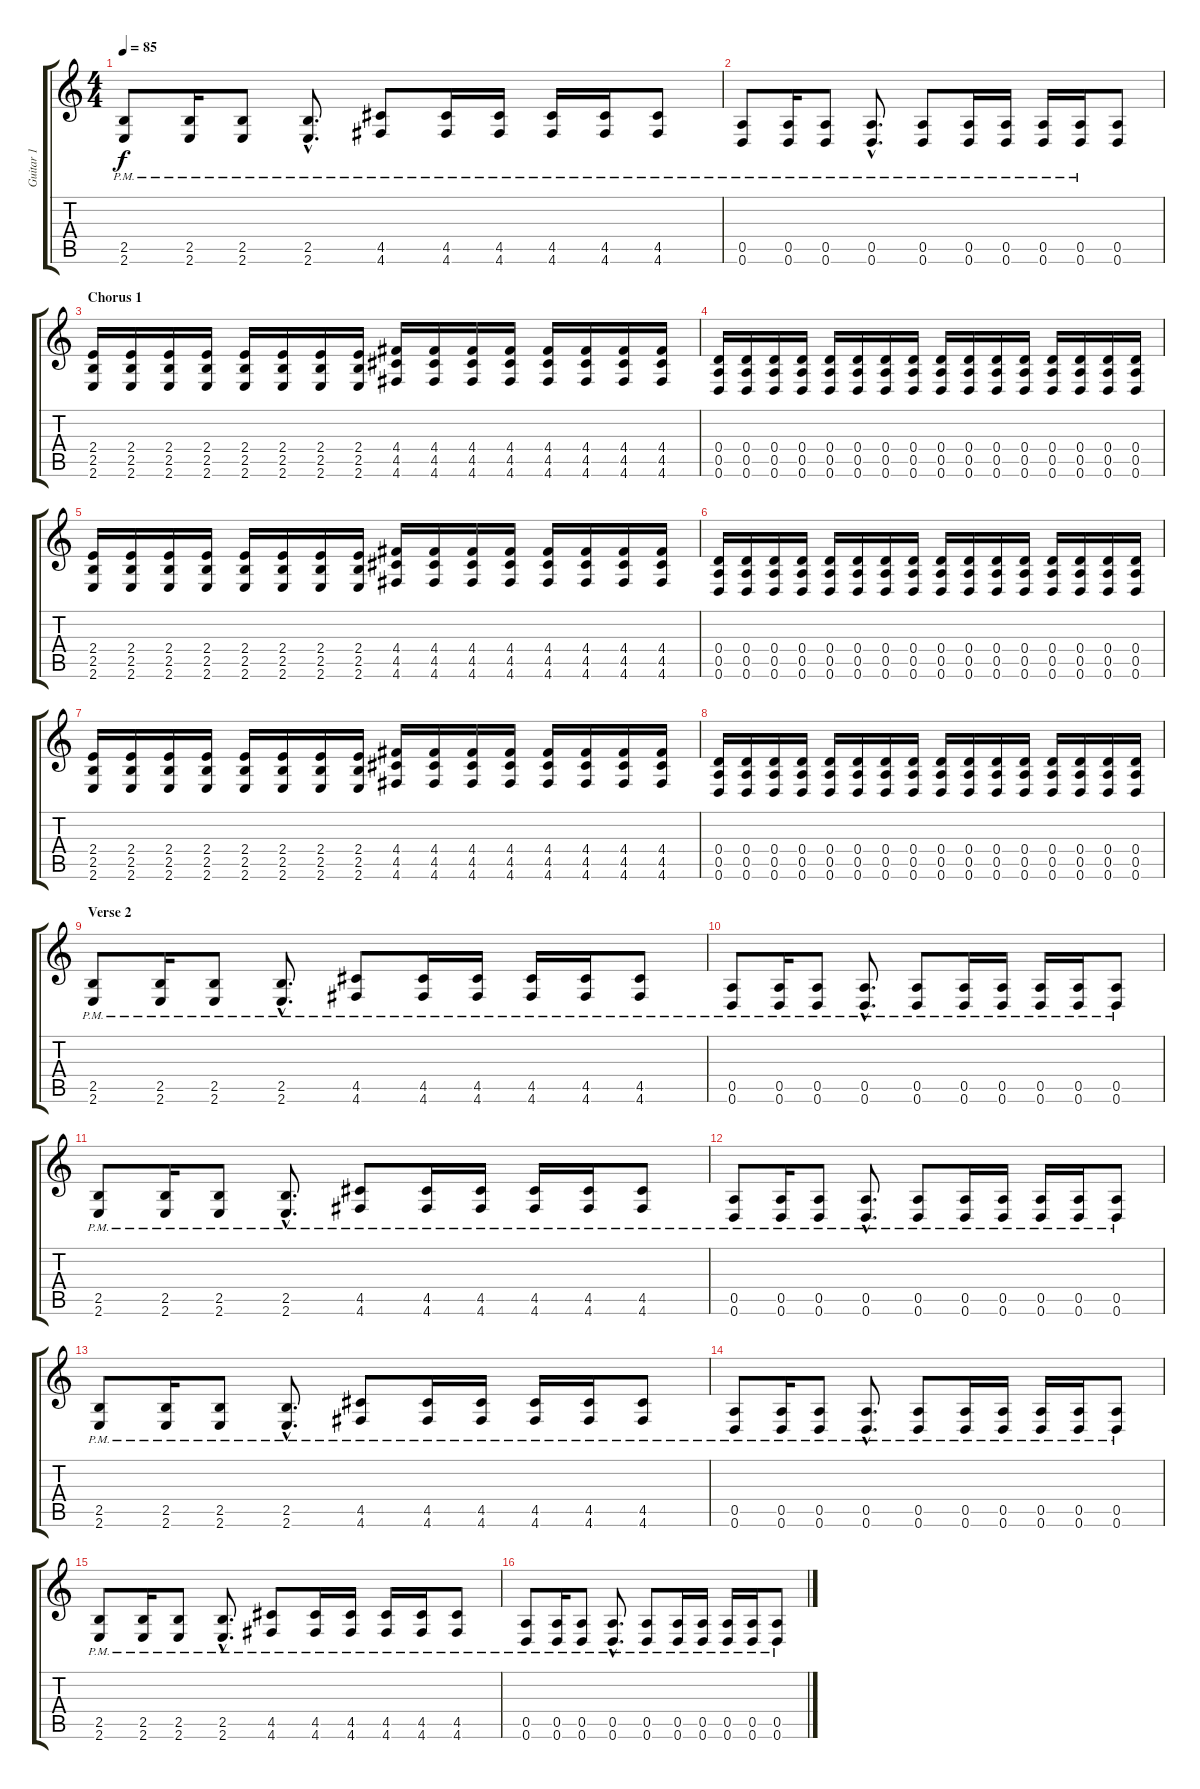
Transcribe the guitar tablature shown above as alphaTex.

\track ("Guitar 1" "Guitar 1") {instrument distortionguitar}
\staff {score tabs}
\tuning (E4 B3 G3 D3 A2 D2) {hide}
\ts (4 4)
\tempo 85
\clef g2
\ks c
(2.5{pm} 2.6{pm}).8{dy f} (2.5{pm} 2.6{pm}).16 (2.5{pm} 2.6{pm}).8 (2.5{hac pm} 2.6{hac pm}).8{d} (4.5{pm} 4.6{pm}).8 (4.5{pm} 4.6{pm}).16 (4.5{pm} 4.6{pm}).16 (4.5{pm} 4.6{pm}).16 (4.5{pm} 4.6{pm}).16 (4.5{pm} 4.6{pm}).8 |
(0.5{pm} 0.6{pm}).8 (0.5{pm} 0.6{pm}).16 (0.5{pm} 0.6{pm}).8 (0.5{hac pm} 0.6{hac pm}).8{d} (0.5{pm} 0.6{pm}).8 (0.5{pm} 0.6{pm}).16 (0.5{pm} 0.6{pm}).16 (0.5{pm} 0.6{pm}).16 (0.5{pm} 0.6{pm}).16 (0.5 0.6).8 |
\section ("" "Chorus 1")
(2.4 2.5 2.6).16 (2.4 2.5 2.6).16 (2.4 2.5 2.6).16 (2.4 2.5 2.6).16 (2.4 2.5 2.6).16 (2.4 2.5 2.6).16 (2.4 2.5 2.6).16 (2.4 2.5 2.6).16 (4.4 4.5 4.6).16 (4.4 4.5 4.6).16 (4.4 4.5 4.6).16 (4.4 4.5 4.6).16 (4.4 4.5 4.6).16 (4.4 4.5 4.6).16 (4.4 4.5 4.6).16 (4.4 4.5 4.6).16 |
(0.4 0.5 0.6).16 (0.4 0.5 0.6).16 (0.4 0.5 0.6).16 (0.4 0.5 0.6).16 (0.4 0.5 0.6).16 (0.4 0.5 0.6).16 (0.4 0.5 0.6).16 (0.4 0.5 0.6).16 (0.4 0.5 0.6).16 (0.4 0.5 0.6).16 (0.4 0.5 0.6).16 (0.4 0.5 0.6).16 (0.4 0.5 0.6).16 (0.4 0.5 0.6).16 (0.4 0.5 0.6).16 (0.4 0.5 0.6).16 |
(2.4 2.5 2.6).16 (2.4 2.5 2.6).16 (2.4 2.5 2.6).16 (2.4 2.5 2.6).16 (2.4 2.5 2.6).16 (2.4 2.5 2.6).16 (2.4 2.5 2.6).16 (2.4 2.5 2.6).16 (4.4 4.5 4.6).16 (4.4 4.5 4.6).16 (4.4 4.5 4.6).16 (4.4 4.5 4.6).16 (4.4 4.5 4.6).16 (4.4 4.5 4.6).16 (4.4 4.5 4.6).16 (4.4 4.5 4.6).16 |
(0.4 0.5 0.6).16 (0.4 0.5 0.6).16 (0.4 0.5 0.6).16 (0.4 0.5 0.6).16 (0.4 0.5 0.6).16 (0.4 0.5 0.6).16 (0.4 0.5 0.6).16 (0.4 0.5 0.6).16 (0.4 0.5 0.6).16 (0.4 0.5 0.6).16 (0.4 0.5 0.6).16 (0.4 0.5 0.6).16 (0.4 0.5 0.6).16 (0.4 0.5 0.6).16 (0.4 0.5 0.6).16 (0.4 0.5 0.6).16 |
(2.4 2.5 2.6).16 (2.4 2.5 2.6).16 (2.4 2.5 2.6).16 (2.4 2.5 2.6).16 (2.4 2.5 2.6).16 (2.4 2.5 2.6).16 (2.4 2.5 2.6).16 (2.4 2.5 2.6).16 (4.4 4.5 4.6).16 (4.4 4.5 4.6).16 (4.4 4.5 4.6).16 (4.4 4.5 4.6).16 (4.4 4.5 4.6).16 (4.4 4.5 4.6).16 (4.4 4.5 4.6).16 (4.4 4.5 4.6).16 |
(0.4 0.5 0.6).16 (0.4 0.5 0.6).16 (0.4 0.5 0.6).16 (0.4 0.5 0.6).16 (0.4 0.5 0.6).16 (0.4 0.5 0.6).16 (0.4 0.5 0.6).16 (0.4 0.5 0.6).16 (0.4 0.5 0.6).16 (0.4 0.5 0.6).16 (0.4 0.5 0.6).16 (0.4 0.5 0.6).16 (0.4 0.5 0.6).16 (0.4 0.5 0.6).16 (0.4 0.5 0.6).16 (0.4 0.5 0.6).16 |
\section ("" "Verse 2")
(2.5{pm} 2.6{pm}).8 (2.5{pm} 2.6{pm}).16 (2.5{pm} 2.6{pm}).8 (2.5{hac pm} 2.6{hac pm}).8{d} (4.5{pm} 4.6{pm}).8 (4.5{pm} 4.6{pm}).16 (4.5{pm} 4.6{pm}).16 (4.5{pm} 4.6{pm}).16 (4.5{pm} 4.6{pm}).16 (4.5{pm} 4.6{pm}).8 |
(0.5{pm} 0.6{pm}).8 (0.5{pm} 0.6{pm}).16 (0.5{pm} 0.6{pm}).8 (0.5{hac pm} 0.6{hac pm}).8{d} (0.5{pm} 0.6{pm}).8 (0.5{pm} 0.6{pm}).16 (0.5{pm} 0.6{pm}).16 (0.5{pm} 0.6{pm}).16 (0.5{pm} 0.6{pm}).16 (0.5{pm} 0.6{pm}).8 |
(2.5{pm} 2.6{pm}).8 (2.5{pm} 2.6{pm}).16 (2.5{pm} 2.6{pm}).8 (2.5{hac pm} 2.6{hac pm}).8{d} (4.5{pm} 4.6{pm}).8 (4.5{pm} 4.6{pm}).16 (4.5{pm} 4.6{pm}).16 (4.5{pm} 4.6{pm}).16 (4.5{pm} 4.6{pm}).16 (4.5{pm} 4.6{pm}).8 |
(0.5{pm} 0.6{pm}).8 (0.5{pm} 0.6{pm}).16 (0.5{pm} 0.6{pm}).8 (0.5{hac pm} 0.6{hac pm}).8{d} (0.5{pm} 0.6{pm}).8 (0.5{pm} 0.6{pm}).16 (0.5{pm} 0.6{pm}).16 (0.5{pm} 0.6{pm}).16 (0.5{pm} 0.6{pm}).16 (0.5{pm} 0.6{pm}).8 |
(2.5{pm} 2.6{pm}).8 (2.5{pm} 2.6{pm}).16 (2.5{pm} 2.6{pm}).8 (2.5{hac pm} 2.6{hac pm}).8{d} (4.5{pm} 4.6{pm}).8 (4.5{pm} 4.6{pm}).16 (4.5{pm} 4.6{pm}).16 (4.5{pm} 4.6{pm}).16 (4.5{pm} 4.6{pm}).16 (4.5{pm} 4.6{pm}).8 |
(0.5{pm} 0.6{pm}).8 (0.5{pm} 0.6{pm}).16 (0.5{pm} 0.6{pm}).8 (0.5{hac pm} 0.6{hac pm}).8{d} (0.5{pm} 0.6{pm}).8 (0.5{pm} 0.6{pm}).16 (0.5{pm} 0.6{pm}).16 (0.5{pm} 0.6{pm}).16 (0.5{pm} 0.6{pm}).16 (0.5{pm} 0.6{pm}).8 |
(2.5{pm} 2.6{pm}).8 (2.5{pm} 2.6{pm}).16 (2.5{pm} 2.6{pm}).8 (2.5{hac pm} 2.6{hac pm}).8{d} (4.5{pm} 4.6{pm}).8 (4.5{pm} 4.6{pm}).16 (4.5{pm} 4.6{pm}).16 (4.5{pm} 4.6{pm}).16 (4.5{pm} 4.6{pm}).16 (4.5{pm} 4.6{pm}).8 |
(0.5{pm} 0.6{pm}).8 (0.5{pm} 0.6{pm}).16 (0.5{pm} 0.6{pm}).8 (0.5{hac pm} 0.6{hac pm}).8{d} (0.5{pm} 0.6{pm}).8 (0.5{pm} 0.6{pm}).16 (0.5{pm} 0.6{pm}).16 (0.5{pm} 0.6{pm}).16 (0.5{pm} 0.6{pm}).16 (0.5{pm} 0.6{pm}).8
